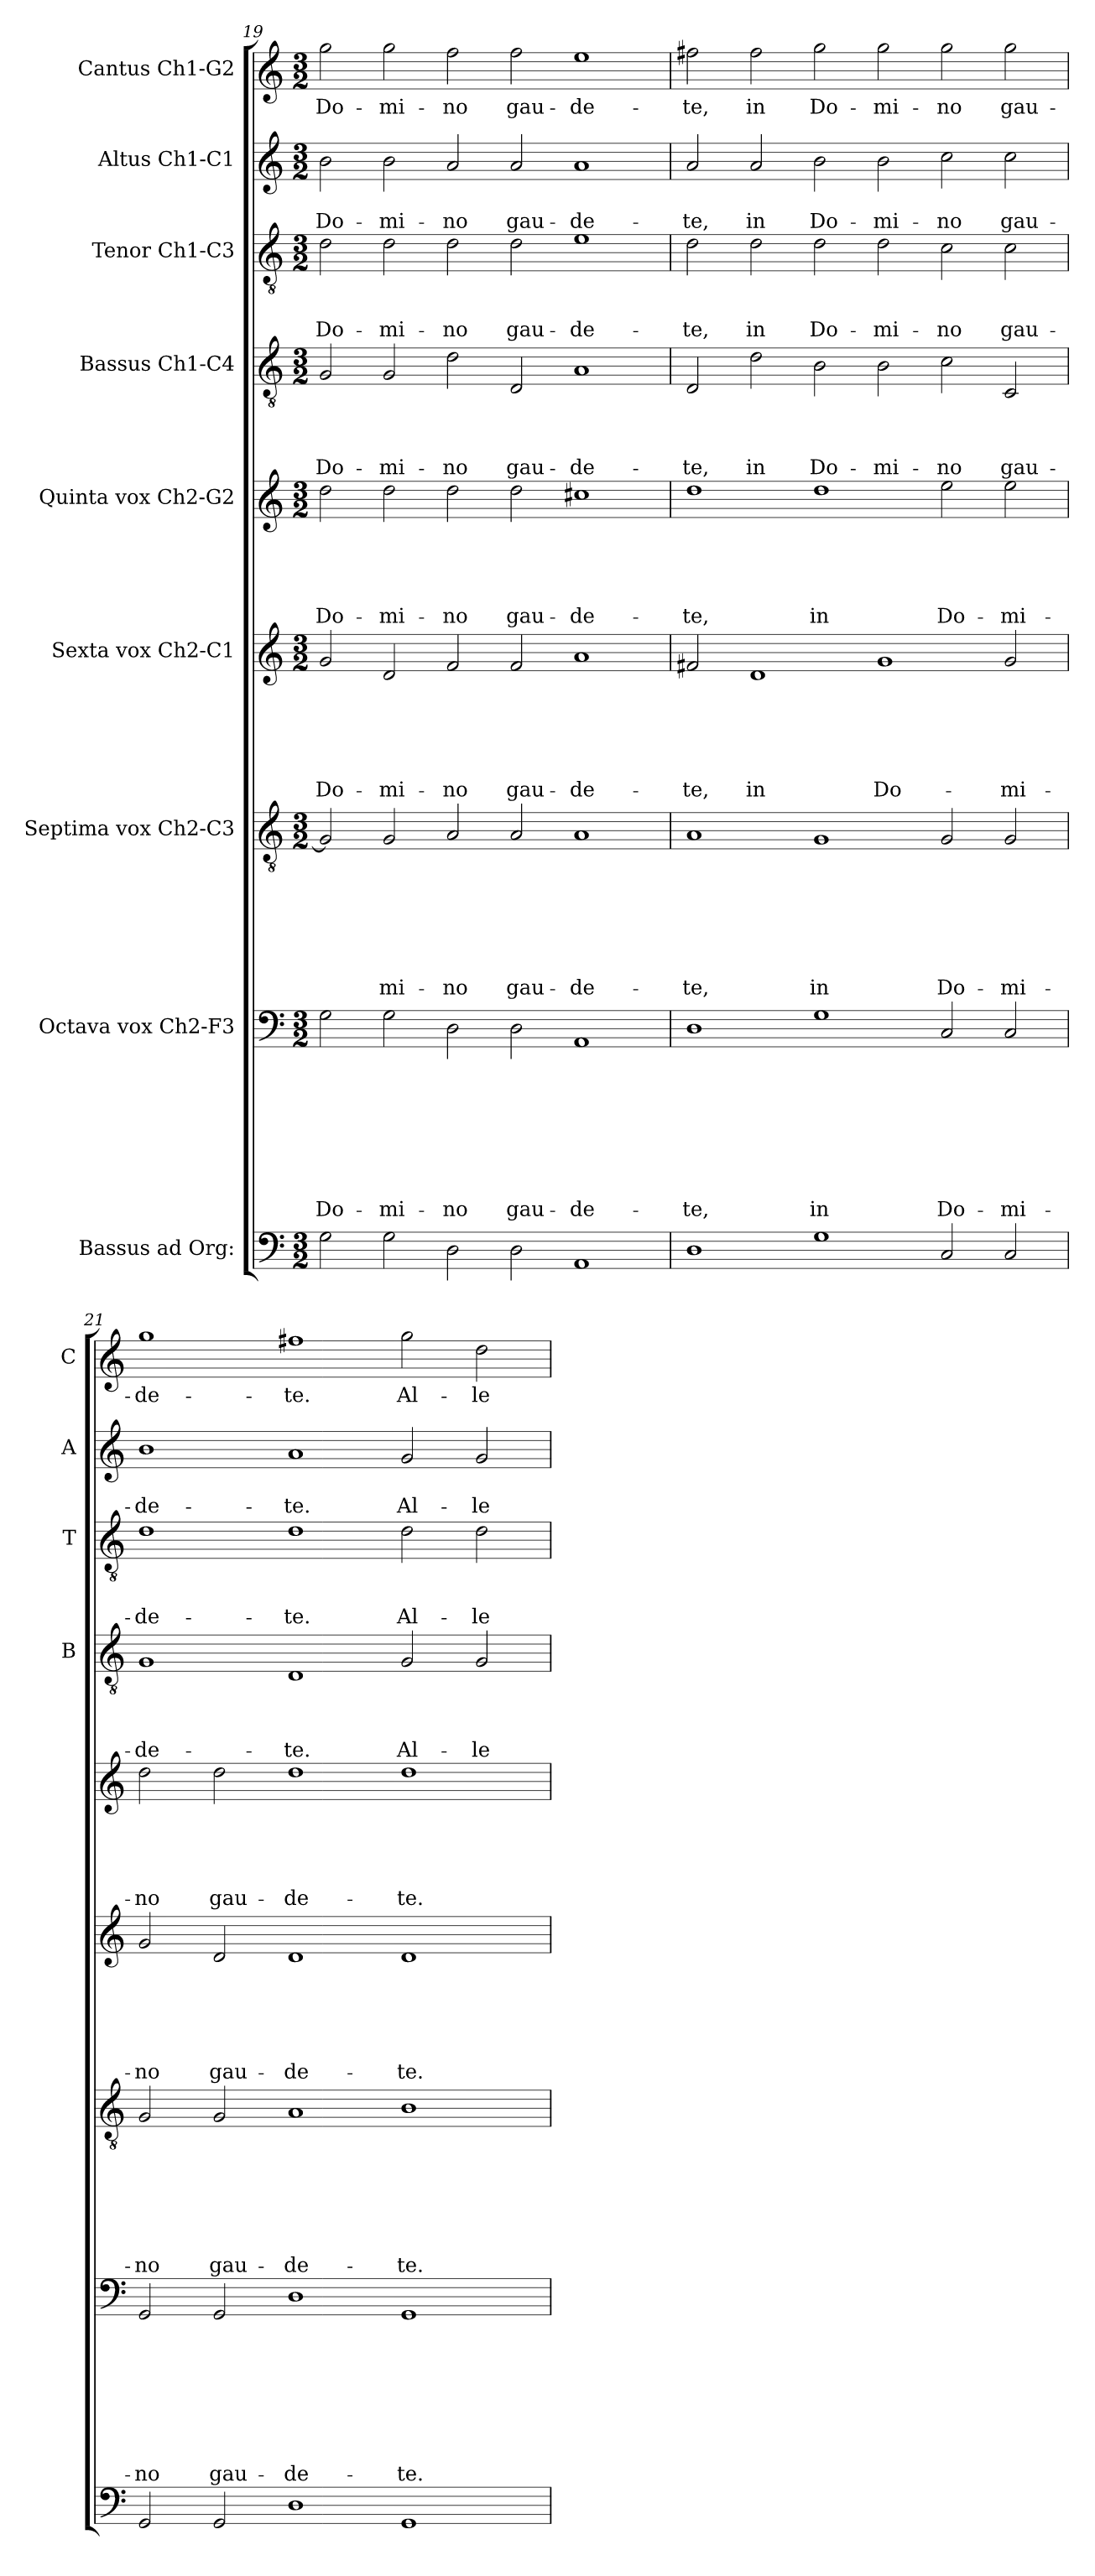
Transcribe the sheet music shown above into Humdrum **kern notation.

**kern	**kern	**text	**text	**text	**text	**text	**text	**text	**text	**kern	**text	**text	**text	**text	**text	**text	**text	**kern	**text	**text	**text	**text	**text	**text	**kern	**text	**text	**text	**text	**text	**kern	**text	**text	**text	**text	**kern	**text	**text	**text	**kern	**text	**text	**kern	**text
*part9	*part8	*part8	*part8	*part8	*part8	*part8	*part8	*part8	*part8	*part7	*part7	*part7	*part7	*part7	*part7	*part7	*part7	*part6	*part6	*part6	*part6	*part6	*part6	*part6	*part5	*part5	*part5	*part5	*part5	*part5	*part4	*part4	*part4	*part4	*part4	*part3	*part3	*part3	*part3	*part2	*part2	*part2	*part1	*part1
*staff9	*staff8	*staff8	*staff8	*staff8	*staff8	*staff8	*staff8	*staff8	*staff8	*staff7	*staff7	*staff7	*staff7	*staff7	*staff7	*staff7	*staff7	*staff6	*staff6	*staff6	*staff6	*staff6	*staff6	*staff6	*staff5	*staff5	*staff5	*staff5	*staff5	*staff5	*staff4	*staff4	*staff4	*staff4	*staff4	*staff3	*staff3	*staff3	*staff3	*staff2	*staff2	*staff2	*staff1	*staff1
*I"Bassus ad Org:	*I"Octava vox Ch2-F3	*	*	*	*	*	*	*	*	*I"Septima vox Ch2-C3	*	*	*	*	*	*	*	*I"Sexta vox Ch2-C1	*	*	*	*	*	*	*I"Quinta vox Ch2-G2	*	*	*	*	*	*I"Bassus Ch1-C4	*	*	*	*	*I"Tenor Ch1-C3	*	*	*	*I"Altus Ch1-C1	*	*	*I"Cantus Ch1-G2	*
*	*	*	*	*	*	*	*	*	*	*	*	*	*	*	*	*	*	*	*	*	*	*	*	*	*	*	*	*	*	*	*I'B	*	*	*	*	*I'T	*	*	*	*I'A	*	*	*I'C	*
*clefF4	*clefF4	*	*	*	*	*	*	*	*	*clefGv2	*	*	*	*	*	*	*	*clefG2	*	*	*	*	*	*	*clefG2	*	*	*	*	*	*clefGv2	*	*	*	*	*clefGv2	*	*	*	*clefG2	*	*	*clefG2	*
*k[]	*k[]	*	*	*	*	*	*	*	*	*k[]	*	*	*	*	*	*	*	*k[]	*	*	*	*	*	*	*k[]	*	*	*	*	*	*k[]	*	*	*	*	*k[]	*	*	*	*k[]	*	*	*k[]	*
*C:	*C:	*	*	*	*	*	*	*	*	*C:	*	*	*	*	*	*	*	*C:	*	*	*	*	*	*	*C:	*	*	*	*	*	*C:	*	*	*	*	*C:	*	*	*	*C:	*	*	*C:	*
*M3/2	*M3/2	*	*	*	*	*	*	*	*	*M3/2	*	*	*	*	*	*	*	*M3/2	*	*	*	*	*	*	*M3/2	*	*	*	*	*	*M3/2	*	*	*	*	*M3/2	*	*	*	*M3/2	*	*	*M3/2	*
=19	=19	=19	=19	=19	=19	=19	=19	=19	=19	=19	=19	=19	=19	=19	=19	=19	=19	=19	=19	=19	=19	=19	=19	=19	=19	=19	=19	=19	=19	=19	=19	=19	=19	=19	=19	=19	=19	=19	=19	=19	=19	=19	=19	=19
!	!	!	!	!	!	!	!	!	!LO:LY:b	!	!	!	!	!	!	!	!	!	!	!	!	!	!	!LO:LY:b	!	!	!	!	!	!LO:LY:b	!	!	!	!	!LO:LY:b	!	!	!	!LO:LY:b	!	!	!LO:LY:b	!	!LO:LY:b
2G\	2G\	.	.	.	.	.	.	.	Do-	2G/]	.	.	.	.	.	.	.	2g/	.	.	.	.	.	Do-	2dd\	.	.	.	.	Do-	2G/	.	.	.	Do-	2d\	.	.	Do-	2b\	.	Do-	2gg\	Do-
!	!	!	!	!	!	!	!	!	!LO:LY:b	!	!	!	!	!	!	!	!LO:LY:b	!	!	!	!	!	!	!LO:LY:b	!	!	!	!	!	!LO:LY:b	!	!	!	!	!LO:LY:b	!	!	!	!LO:LY:b	!	!	!LO:LY:b	!	!LO:LY:b
2G\	2G\	.	.	.	.	.	.	.	-mi-	2G/	.	.	.	.	.	.	-mi-	2d/	.	.	.	.	.	-mi-	2dd\	.	.	.	.	-mi-	2G/	.	.	.	-mi-	2d\	.	.	-mi-	2b\	.	-mi-	2gg\	-mi-
!	!	!	!	!	!	!	!	!	!LO:LY:b	!	!	!	!	!	!	!	!LO:LY:b	!	!	!	!	!	!	!LO:LY:b	!	!	!	!	!	!LO:LY:b	!	!	!	!	!LO:LY:b	!	!	!	!LO:LY:b	!	!	!LO:LY:b	!	!LO:LY:b
2D\	2D\	.	.	.	.	.	.	.	-no	2A/	.	.	.	.	.	.	-no	2f/	.	.	.	.	.	-no	2dd\	.	.	.	.	-no	2d\	.	.	.	-no	2d\	.	.	-no	2a/	.	-no	2ff\	-no
!	!	!	!	!	!	!	!	!	!LO:LY:b	!	!	!	!	!	!	!	!LO:LY:b	!	!	!	!	!	!	!LO:LY:b	!	!	!	!	!	!LO:LY:b	!	!	!	!	!LO:LY:b	!	!	!	!LO:LY:b	!	!	!LO:LY:b	!	!LO:LY:b
2D\	2D\	.	.	.	.	.	.	.	gau-	2A/	.	.	.	.	.	.	gau-	2f/	.	.	.	.	.	gau-	2dd\	.	.	.	.	gau-	2D/	.	.	.	gau-	2d\	.	.	gau-	2a/	.	gau-	2ff\	gau-
!	!	!	!	!	!	!	!	!	!LO:LY:b	!	!	!	!	!	!	!	!LO:LY:b	!	!	!	!	!	!	!LO:LY:b	!	!	!	!	!	!LO:LY:b	!	!	!	!	!LO:LY:b	!	!	!	!LO:LY:b	!	!	!LO:LY:b	!	!LO:LY:b
1AA	1AA	.	.	.	.	.	.	.	-de-	1A	.	.	.	.	.	.	-de-	1a	.	.	.	.	.	-de-	1cc#X	.	.	.	.	-de-	1A	.	.	.	-de-	1e	.	.	-de-	1a	.	-de-	1ee	-de-
=20	=20	=20	=20	=20	=20	=20	=20	=20	=20	=20	=20	=20	=20	=20	=20	=20	=20	=20	=20	=20	=20	=20	=20	=20	=20	=20	=20	=20	=20	=20	=20	=20	=20	=20	=20	=20	=20	=20	=20	=20	=20	=20	=20	=20
!	!	!	!	!	!	!	!	!	!LO:LY:b	!	!	!	!	!	!	!	!LO:LY:b	!	!	!	!	!	!	!LO:LY:b	!	!	!	!	!	!LO:LY:b	!	!	!	!	!LO:LY:b	!	!	!	!LO:LY:b	!	!	!LO:LY:b	!	!LO:LY:b
1D	1D	.	.	.	.	.	.	.	-te,	1A	.	.	.	.	.	.	-te,	2f#X/	.	.	.	.	.	-te,	1dd	.	.	.	.	-te,	2D/	.	.	.	-te,	2d\	.	.	-te,	2a/	.	-te,	2ff#X\	-te,
!	!	!	!	!	!	!	!	!	!	!	!	!	!	!	!	!	!	!	!	!	!	!	!	!LO:LY:b	!	!	!	!	!	!	!	!	!	!	!LO:LY:b	!	!	!	!LO:LY:b	!	!	!LO:LY:b	!	!LO:LY:b
.	.	.	.	.	.	.	.	.	.	.	.	.	.	.	.	.	.	1d	.	.	.	.	.	in	.	.	.	.	.	.	2d\	.	.	.	in	2d\	.	.	in	2a/	.	in	2ff#\	in
!	!	!	!	!	!	!	!	!	!LO:LY:b	!	!	!	!	!	!	!	!LO:LY:b	!	!	!	!	!	!	!	!	!	!	!	!	!LO:LY:b	!	!	!	!	!LO:LY:b	!	!	!	!LO:LY:b	!	!	!LO:LY:b	!	!LO:LY:b
1G	1G	.	.	.	.	.	.	.	in	1G	.	.	.	.	.	.	in	.	.	.	.	.	.	.	1dd	.	.	.	.	in	2B\	.	.	.	Do-	2d\	.	.	Do-	2b\	.	Do-	2gg\	Do-
!	!	!	!	!	!	!	!	!	!	!	!	!	!	!	!	!	!	!	!	!	!	!	!	!LO:LY:b	!	!	!	!	!	!	!	!	!	!	!LO:LY:b	!	!	!	!LO:LY:b	!	!	!LO:LY:b	!	!LO:LY:b
.	.	.	.	.	.	.	.	.	.	.	.	.	.	.	.	.	.	1g	.	.	.	.	.	Do-	.	.	.	.	.	.	2B\	.	.	.	-mi-	2d\	.	.	-mi-	2b\	.	-mi-	2gg\	-mi-
!	!	!	!	!	!	!	!	!	!LO:LY:b	!	!	!	!	!	!	!	!LO:LY:b	!	!	!	!	!	!	!	!	!	!	!	!	!LO:LY:b	!	!	!	!	!LO:LY:b	!	!	!	!LO:LY:b	!	!	!LO:LY:b	!	!LO:LY:b
2C/	2C/	.	.	.	.	.	.	.	Do-	2G/	.	.	.	.	.	.	Do-	.	.	.	.	.	.	.	2ee\	.	.	.	.	Do-	2c\	.	.	.	-no	2c\	.	.	-no	2cc\	.	-no	2gg\	-no
!	!	!	!	!	!	!	!	!	!LO:LY:b	!	!	!	!	!	!	!	!LO:LY:b	!	!	!	!	!	!	!LO:LY:b	!	!	!	!	!	!LO:LY:b	!	!	!	!	!LO:LY:b	!	!	!	!LO:LY:b	!	!	!LO:LY:b	!	!LO:LY:b
2C/	2C/	.	.	.	.	.	.	.	-mi-	2G/	.	.	.	.	.	.	-mi-	2g/	.	.	.	.	.	-mi-	2ee\	.	.	.	.	-mi-	2C/	.	.	.	gau-	2c\	.	.	gau-	2cc\	.	gau-	2gg\	gau-
!!LO:LB:g=z
=21	=21	=21	=21	=21	=21	=21	=21	=21	=21	=21	=21	=21	=21	=21	=21	=21	=21	=21	=21	=21	=21	=21	=21	=21	=21	=21	=21	=21	=21	=21	=21	=21	=21	=21	=21	=21	=21	=21	=21	=21	=21	=21	=21	=21
!	!	!	!	!	!	!	!	!	!LO:LY:b	!	!	!	!	!	!	!	!LO:LY:b	!	!	!	!	!	!	!LO:LY:b	!	!	!	!	!	!LO:LY:b	!	!	!	!	!LO:LY:b	!	!	!	!LO:LY:b	!	!	!LO:LY:b	!	!LO:LY:b
2GG/	2GG/	.	.	.	.	.	.	.	-no	2G/	.	.	.	.	.	.	-no	2g/	.	.	.	.	.	-no	2dd\	.	.	.	.	-no	1G	.	.	.	-de-	1d	.	.	-de-	1b	.	-de-	1gg	-de-
!	!	!	!	!	!	!	!	!	!LO:LY:b	!	!	!	!	!	!	!	!LO:LY:b	!	!	!	!	!	!	!LO:LY:b	!	!	!	!	!	!LO:LY:b	!	!	!	!	!	!	!	!	!	!	!	!	!	!
2GG/	2GG/	.	.	.	.	.	.	.	gau-	2G/	.	.	.	.	.	.	gau-	2d/	.	.	.	.	.	gau-	2dd\	.	.	.	.	gau-	.	.	.	.	.	.	.	.	.	.	.	.	.	.
!	!	!	!	!	!	!	!	!	!LO:LY:b	!	!	!	!	!	!	!	!LO:LY:b	!	!	!	!	!	!	!LO:LY:b	!	!	!	!	!	!LO:LY:b	!	!	!	!	!LO:LY:b	!	!	!	!LO:LY:b	!	!	!LO:LY:b	!	!LO:LY:b
1D	1D	.	.	.	.	.	.	.	-de-	1A	.	.	.	.	.	.	-de-	1d	.	.	.	.	.	-de-	1dd	.	.	.	.	-de-	1D	.	.	.	-te.	1d	.	.	-te.	1a	.	-te.	1ff#X	-te.
!	!	!	!	!	!	!	!	!	!LO:LY:b	!	!	!	!	!	!	!	!LO:LY:b	!	!	!	!	!	!	!LO:LY:b	!	!	!	!	!	!LO:LY:b	!	!	!	!	!LO:LY:b	!	!	!	!LO:LY:b	!	!	!LO:LY:b	!	!LO:LY:b
1GG	1GG	.	.	.	.	.	.	.	-te.	1B	.	.	.	.	.	.	-te.	1d	.	.	.	.	.	-te.	1dd	.	.	.	.	-te.	2G/	.	.	.	Al-	2d\	.	.	Al-	2g/	.	Al-	2gg\	Al-
!	!	!	!	!	!	!	!	!	!	!	!	!	!	!	!	!	!	!	!	!	!	!	!	!	!	!	!	!	!	!	!	!	!	!	!LO:LY:b	!	!	!	!LO:LY:b	!	!	!LO:LY:b	!	!LO:LY:b
.	.	.	.	.	.	.	.	.	.	.	.	.	.	.	.	.	.	.	.	.	.	.	.	.	.	.	.	.	.	.	2G/	.	.	.	-le-	2d\	.	.	-le-	2g/	.	-le-	2dd\	-le-
=	=	=	=	=	=	=	=	=	=	=	=	=	=	=	=	=	=	=	=	=	=	=	=	=	=	=	=	=	=	=	=	=	=	=	=	=	=	=	=	=	=	=	=	=
*-	*-	*-	*-	*-	*-	*-	*-	*-	*-	*-	*-	*-	*-	*-	*-	*-	*-	*-	*-	*-	*-	*-	*-	*-	*-	*-	*-	*-	*-	*-	*-	*-	*-	*-	*-	*-	*-	*-	*-	*-	*-	*-	*-	*-
